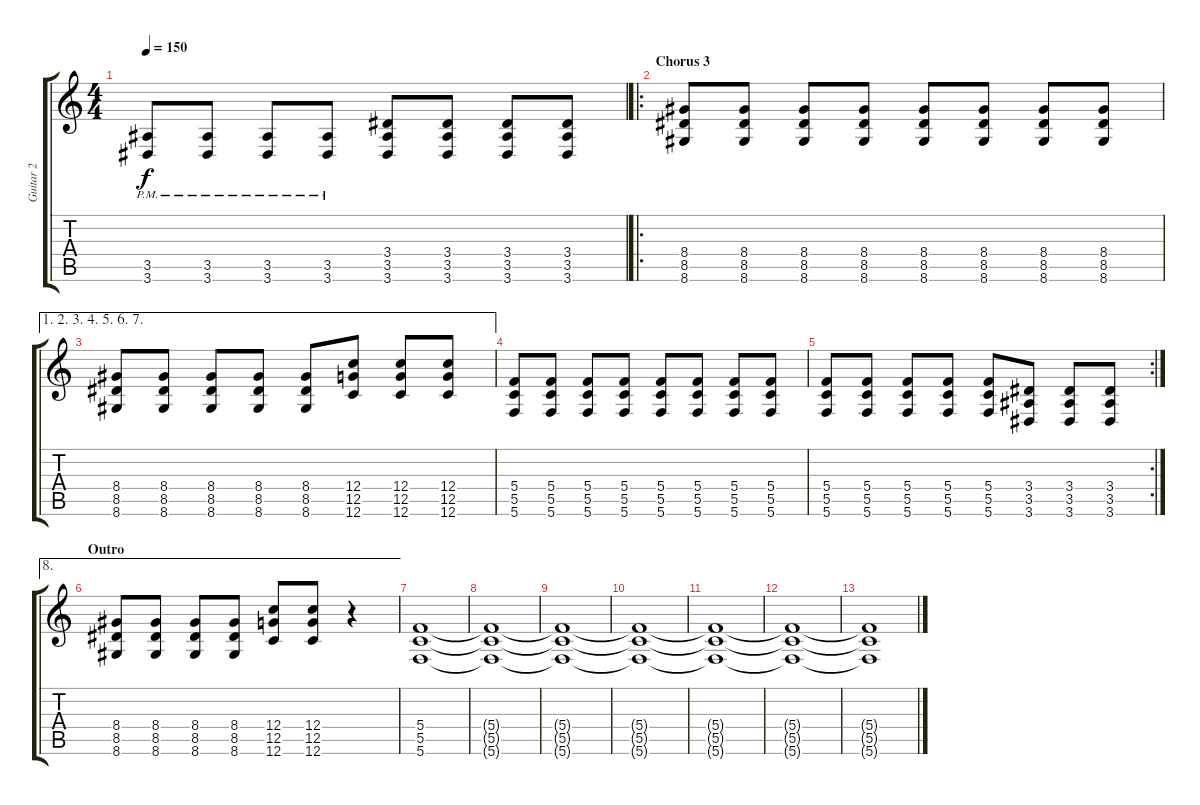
\track ("Guitar 2" "Guitar 2") {instrument distortionguitar}
\staff {score tabs}
\tuning (D4 A3 F3 C3 G2 C2) {hide}
\ts (4 4)
\tempo 150
\clef g2
\ks c
(3.5{pm} 3.6{pm}).8{dy f} (3.5{pm} 3.6{pm}).8 (3.5{pm} 3.6{pm}).8 (3.5{pm} 3.6{pm}).8 (3.4 3.5 3.6).8 (3.4 3.5 3.6).8 (3.4 3.5 3.6).8 (3.4 3.5 3.6).8 |
\ro
\section ("" "Chorus 3")
(8.4 8.5 8.6).8{instrument distortionguitar} (8.4 8.5 8.6).8 (8.4 8.5 8.6).8 (8.4 8.5 8.6).8 (8.4 8.5 8.6).8 (8.4 8.5 8.6).8 (8.4 8.5 8.6).8 (8.4 8.5 8.6).8 |
\ae (1 2 3 4 5 6 7)
(8.4 8.5 8.6).8 (8.4 8.5 8.6).8 (8.4 8.5 8.6).8 (8.4 8.5 8.6).8 (8.4 8.5 8.6).8 (12.4 12.5 12.6).8 (12.4 12.5 12.6).8 (12.4 12.5 12.6).8 |
(5.4 5.5 5.6).8 (5.4 5.5 5.6).8 (5.4 5.5 5.6).8 (5.4 5.5 5.6).8 (5.4 5.5 5.6).8 (5.4 5.5 5.6).8 (5.4 5.5 5.6).8 (5.4 5.5 5.6).8 |
\rc 2
(5.4 5.5 5.6).8 (5.4 5.5 5.6).8 (5.4 5.5 5.6).8 (5.4 5.5 5.6).8 (5.4 5.5 5.6).8 (3.4 3.5 3.6).8 (3.4 3.5 3.6).8 (3.4 3.5 3.6).8 |
\ae 8
\section ("" "Outro")
(8.4 8.5 8.6).8 (8.4 8.5 8.6).8 (8.4 8.5 8.6).8 (8.4 8.5 8.6).8 (12.4 12.5 12.6).8 (12.4 12.5 12.6).8 r.4 |
(5.4 5.5 5.6).1 |
(5.4{t} 5.5{t} 5.6{t}).1 |
(5.4{t} 5.5{t} 5.6{t}).1 |
(5.4{t} 5.5{t} 5.6{t}).1 |
(5.4{t} 5.5{t} 5.6{t}).1 |
(5.4{t} 5.5{t} 5.6{t}).1 |
(5.4{t} 5.5{t} 5.6{t}).1
